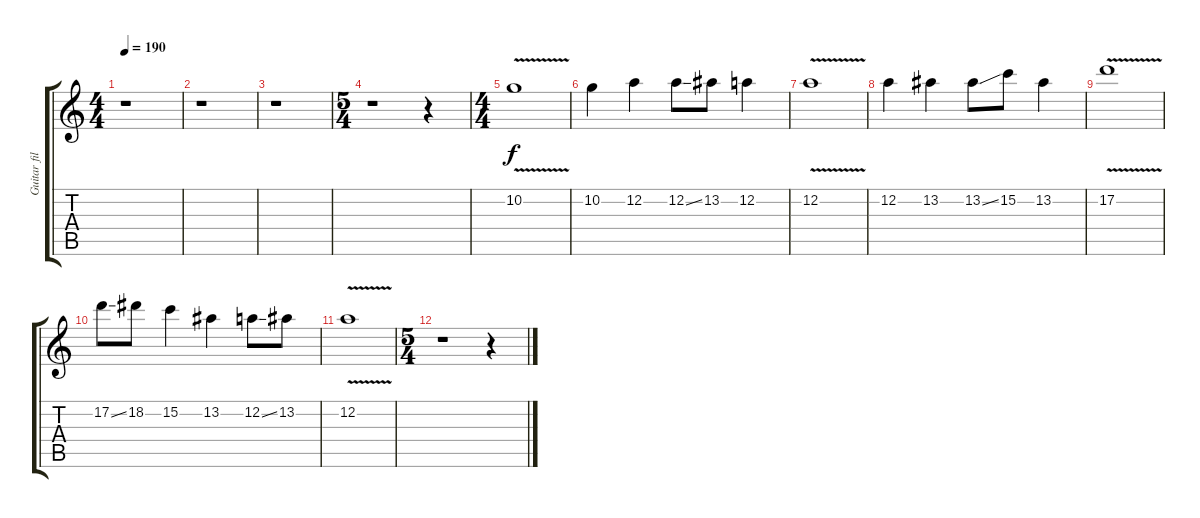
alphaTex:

\track ("Guitar fill" "Guitar fil") {instrument distortionguitar}
\staff {score tabs}
\tuning (D4 A3 F3 C3 G2 D2) {hide}
\ts (4 4)
\tempo 190
\clef g2
\ks c
r.1{dy f} |
r.1 |
r.1 |
\ts (5 4)
r.1 r.4 |
\ts (4 4)
10.2{v}.1 |
10.2.4 12.2.4 12.2{ss}.8 13.2.8 12.2.4 |
12.2{v}.1 |
12.2.4 13.2.4 13.2{ss}.8 15.2.8 13.2.4 |
17.2{v}.1 |
17.2{ss}.8 18.2.8 15.2.4 13.2.4 12.2{ss}.8 13.2.8 |
12.2{v}.1 |
\ts (5 4)
r.1 r.4
